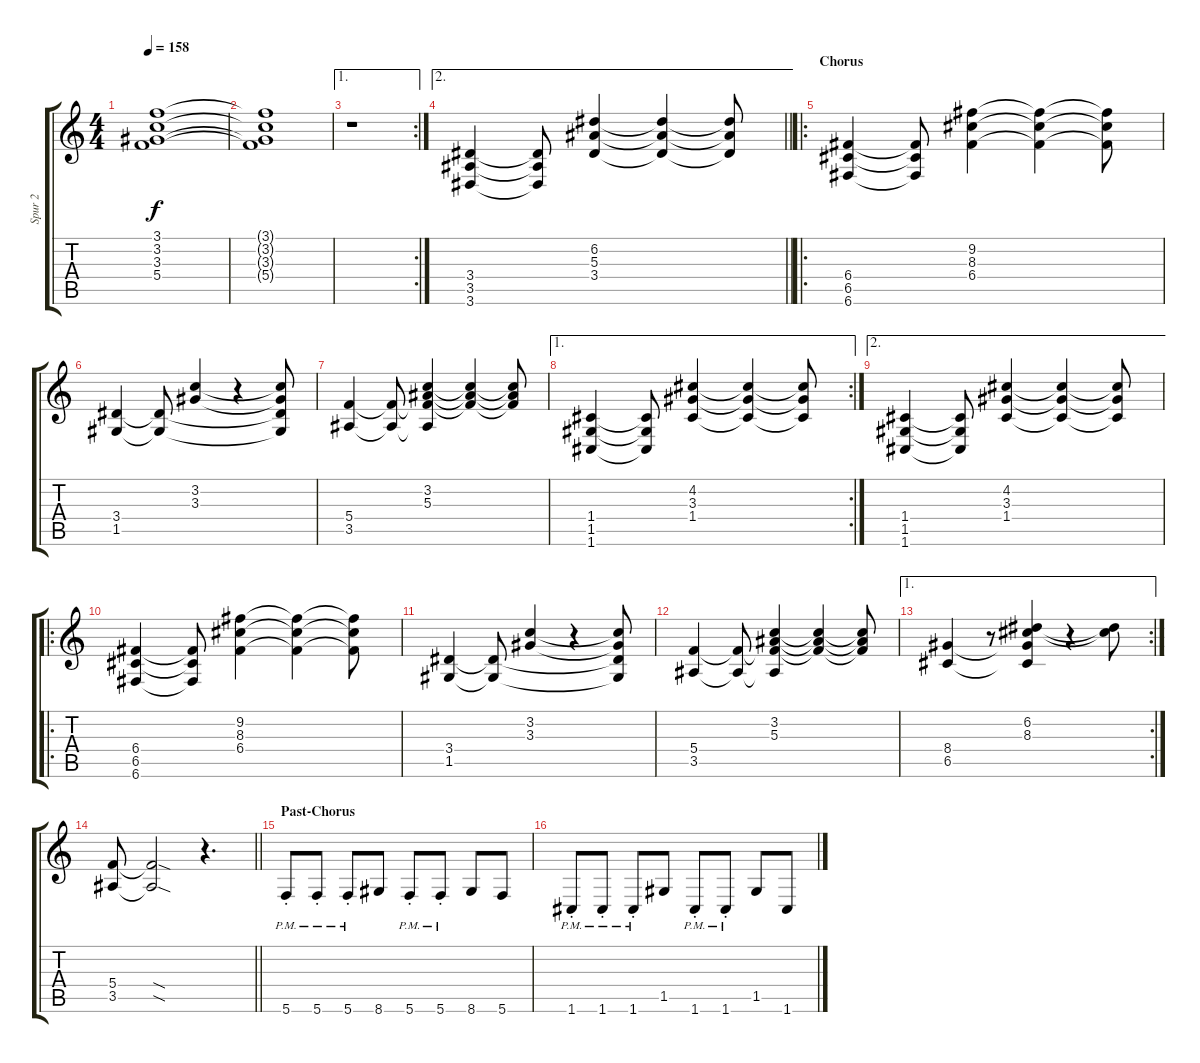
\track ("Spur 2" "Spur 2") {instrument electricguitarclean}
\staff {score tabs}
\tuning (D4 A3 F3 C3 G2 C2) {hide}
\ts (4 4)
\tempo 158
\clef g2
\ks c
(3.1{t} 3.2{t} 3.3{t} 5.4{t}).1{dy f} |
(3.1{t} 3.2{t} 3.3{t} 5.4{t}).1 |
\ae 1
\rc 2
r.1 |
\ae 2
\barLineRight lightlight
(3.4 3.5 3.6).4{instrument overdrivenguitar} (3.4{t} 3.5{t} 3.6{t}).8 (6.2 5.3 3.4).4 (6.2{t} 5.3{t} 3.4{t}).4 (6.2{t} 5.3{t} 3.4{t}).8 |
\ro
\section ("" "Chorus")
(6.4 6.5 6.6).4 (6.4{t} 6.5{t} 6.6{t}).8 (9.2 8.3 6.4).4 (9.2{t} 8.3{t} 6.4{t}).4 (9.2{t} 8.3{t} 6.4{t}).8 |
(3.4 1.5).4 (3.4{t} 1.5{t}).8 (3.2 3.3).4 r.4 (3.2{t} 3.3{t} 3.4{t} 1.5{t}).8 |
(5.4 3.5).4 (5.4{t} 3.5{t}).8 (3.2 5.3 5.4{t} 3.5{t}).4 (3.2{t} 5.3{t} 5.4{t}).4 (3.2{t} 5.3{t} 5.4{t}).8 |
\ae 1
\rc 2
(1.4 1.5 1.6).4 (1.4{t} 1.5{t} 1.6{t}).8 (4.2 3.3 1.4).4 (4.2{t} 3.3{t} 1.4{t}).4 (4.2{t} 3.3{t} 1.4{t}).8 |
\ae 2
(1.4 1.5 1.6).4 (1.4{t} 1.5{t} 1.6{t}).8 (4.2 3.3 1.4).4 (4.2{t} 3.3{t} 1.4{t}).4 (4.2{t} 3.3{t} 1.4{t}).8 |
\ro
(6.4 6.5 6.6).4 (6.4{t} 6.5{t} 6.6{t}).8 (9.2 8.3 6.4).4 (9.2{t} 8.3{t} 6.4{t}).4 (9.2{t} 8.3{t} 6.4{t}).8 |
(3.4 1.5).4 (3.4{t} 1.5{t}).8 (3.2 3.3).4 r.4 (3.2{t} 3.3{t} 3.4{t} 1.5{t}).8 |
(5.4 3.5).4 (5.4{t} 3.5{t}).8 (3.2 5.3 5.4{t} 3.5{t}).4 (3.2{t} 5.3{t} 5.4{t}).4 (3.2{t} 5.3{t} 5.4{t}).8 |
\ae 1
\rc 2
(8.4 6.5).4 r.8 (6.2 8.3 8.4{t} 6.5{t}).4 r.4 (6.2{t} 8.3{t}).8 |
\barLineRight lightlight
(5.4 3.5).8 (5.4{sod t} 3.5{sod t}).2 r.4{d} |
\section ("" "Past-Chorus")
5.6{pm st}.8 5.6{pm st}.8 5.6{pm st}.8 8.6.8 5.6{pm st}.8 5.6{pm st}.8 8.6.8 5.6.8 |
1.6{pm st}.8 1.6{pm st}.8 1.6{pm st}.8 1.5.8 1.6{pm st}.8 1.6{pm st}.8 1.5.8 1.6.8
